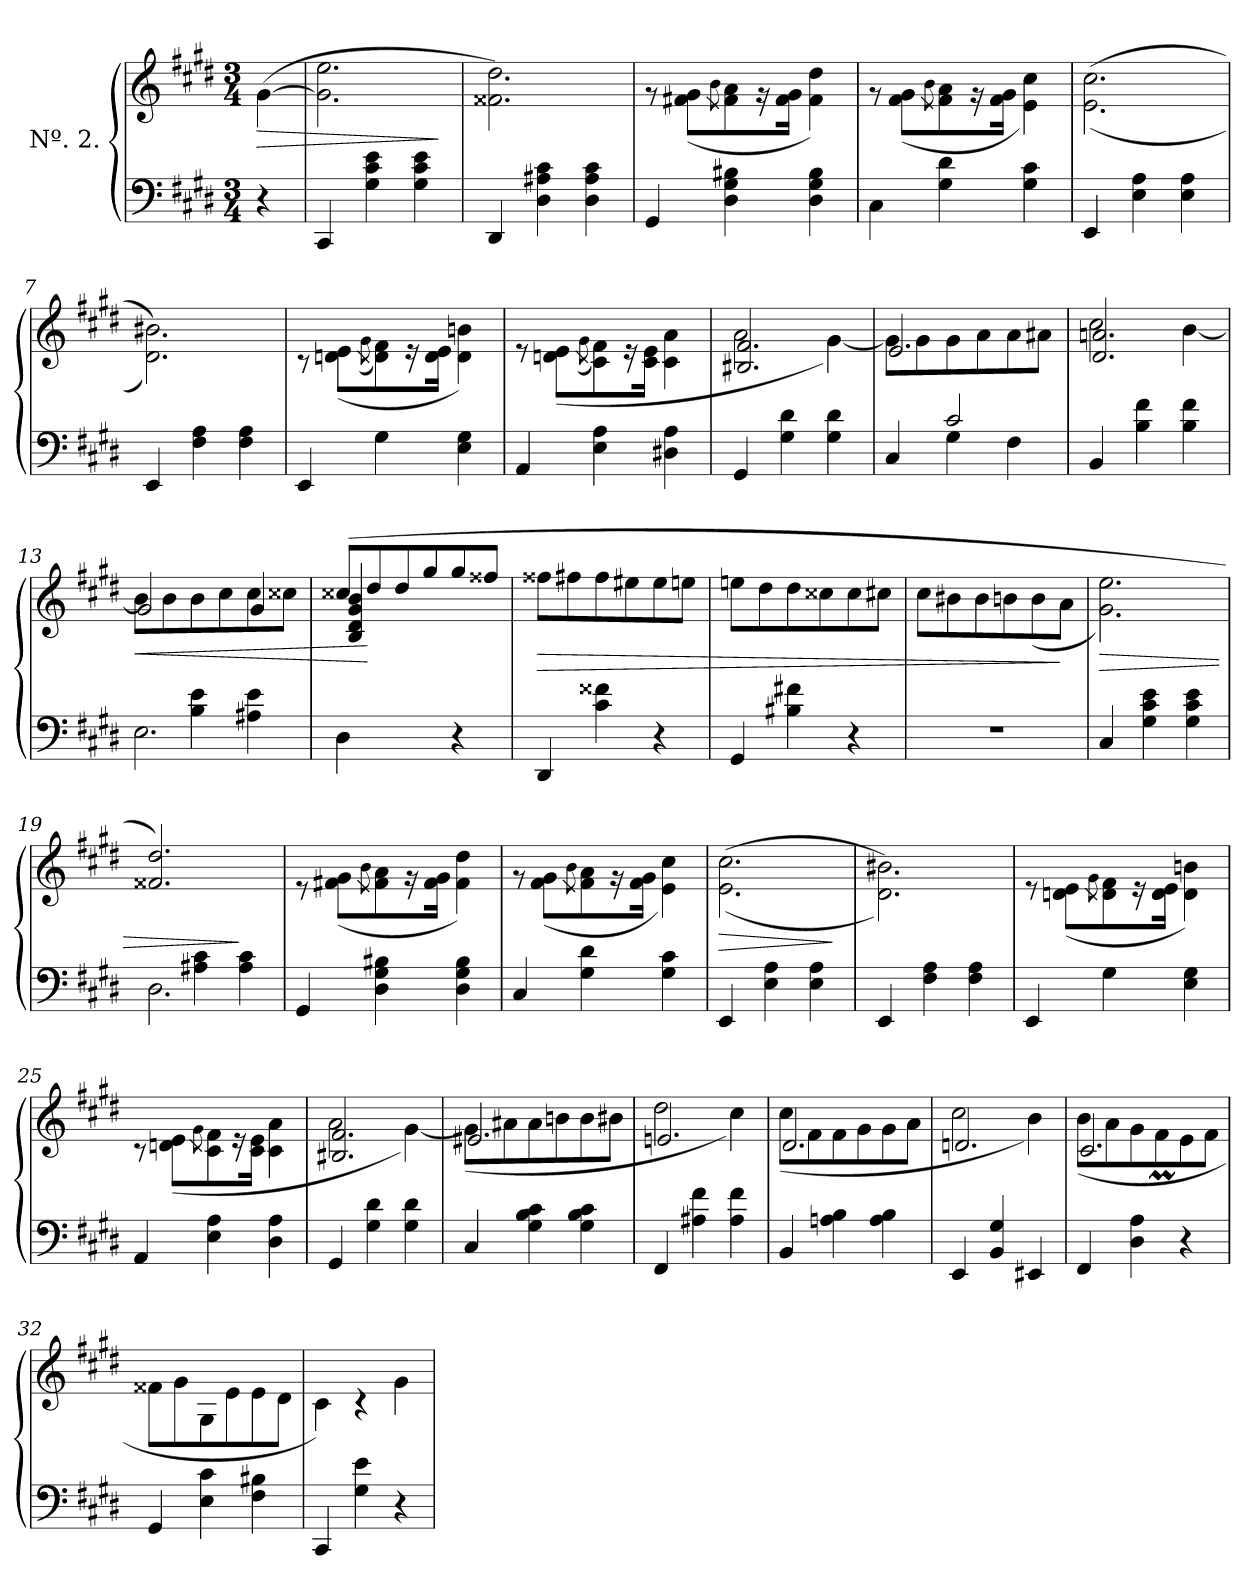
**kern	**kern	**dynam
*part1	*part1	*part1
*staff2	*staff1	*staff1/2
*I"Nº. 2.	*	*
*clefF4	*clefG2	*
*k[f#c#g#d#]	*k[f#c#g#d#]	*
*c#:	*c#:	*
*M3/4	*M3/4	*
=1	=1	=1
!	!	!LO:HP:b
*	*^	*
4r	4ryy	(<[4g#\	>
=2	=2	=2	=2
4CC#/	2.ryy	2.g#\] 2.ee\	.
4G#\ 4c#\ 4e\	.	.	.
4G#\ 4c#\ 4e\	.	.	.
*	*v	*v	*
.	.	]
=3	=3	=3
*	*^	*
4DD#/	2.ryy	2.f##X\ 2.dd#\)	.
4D#\ 4A#X\ 4c#\	.	.	.
4D#\ 4A#\ 4c#\	.	.	.
=4	=4	=4	=4
4GG#/	2.ryy	8r	.
.	.	(<8f#X\ 8g#\L	.
.	.	8qb\	.
4D#\ 4G#\ 4B#X\	.	8f#\ 8a\	.
.	.	16r	.
.	.	16f#\ 16g#\Jk	.
4D#\ 4G#\ 4B#\	.	4f#\ 4dd#\)	.
=5	=5	=5	=5
4C#\	2.ryy	8r	.
.	.	(<8f#\ 8g#\L	.
.	.	8qb\	.
4G#\ 4d#\	.	8f#\ 8a\	.
.	.	16r	.
.	.	16f#\ 16g#\Jk	.
4G#\ 4c#\	.	4e\ 4cc#\)	.
=6	=6	=6	=6
4EE/	2.ryy	(<(>2.e\ 2.cc#\	.
4E\ 4A\	.	.	.
4E\ 4A\	.	.	.
=7	=7	=7	=7
4EE/	2.ryy	2.d#\ 2.b#X\))	.
4F#\ 4A\	.	.	.
4F#\ 4A\	.	.	.
!!LO:LB:g=z	!!
=8	=8	=8	=8
4EE/	2.ryy	8r	.
.	.	(<8dn\ 8e\L	.
.	.	(>8qg#\	.
4G#\	.	8d\ 8f#\)	.
.	.	16r	.
.	.	16d\ 16e\Jk	.
4E\ 4G#\	.	4d\ 4bn\)	.
=9	=9	=9	=9
4AA/	2.ryy	8r	.
.	.	(>8dn\ 8e\L	.
.	.	(>8qg#\	.
4E\ 4A\	.	8c#\ 8f#\)	.
.	.	16r	.
.	.	16c#\ 16e\Jk	.
4D#X\ 4A\	.	4c#\ 4a\	.
=10	=10	=10	=10
*	*	*^	*
4GG#/	2.ryy	2a\	2.B#X/ 2.f#/	.
4G#\ 4d#\	.	.	.	.
4G#\ 4d#\	.	[4g#\)	.	.
=11	=11	=11	=11	=11
*^	*	*	*	*
4C#/	4ryy	2.ryy	8g#\L]	2.e/	.
.	.	.	8g#\	.	.
2c#/	4G#\	.	8g#\	.	.
.	.	.	8a\	.	.
.	4F#\	.	8a\	.	.
.	.	.	8a#X\J	.	.
*v	*v	*	*	*	*
=12	=12	=12	=12	=12
4BB/	2.ryy	2cc#\	2.d#/ 2.an/	.
4B\ 4f#\	.	.	.	.
4B\ 4f#\	.	[4b\	.	.
=13	=13	=13	=13	=13
*^	*	*	*	*
!	!	!	!	!	!LO:HP:b
4ryy	2.E\	2.ryy	8b\L]	2g#/	<
.	.	.	8b\	.	.
4B\ 4e\	.	.	8b\	.	.
.	.	.	8cc#\	.	.
4A#X\ 4e\	.	.	8cc#\	4g#/	.
.	.	.	8cc##X\J	.	.
*v	*v	*	*	*	*
!!LO:LB:g=z	!!	!!
=14	=14	=14	=14	=14
4D#\	2.ryy	(>8cc##X/L	4B/ 4d#/ 4g#/ 4b/	.
.	.	8dd#/	.	[
4ryy	.	8dd#/	2ryy	.
.	.	8gg#/	.	.
4r	.	8gg#/	.	.
.	.	8ff##X/J	.	.
*	*	*v	*v	*
=15	=15	=15	=15
!	!	!	!LO:HP:b
4DD#/	2.ryy	8ff##X\L	>
.	.	8ff#X\	.
4c#\ 4f##X\	.	8ff#\	.
.	.	8ee#X\	.
4r	.	8ee#\	.
.	.	8een\J	.
=16	=16	=16	=16
4GG#/	2.ryy	8een\L	.
.	.	8dd#\	.
4B#X\ 4f#X\	.	8dd#\	.
.	.	8cc##X\	.
4r	.	8cc##\	.
.	.	8cc#X\J	.
=17	=17	=17	=17
2.rF	2.ryy	8cc#\L	.
.	.	8b#X\	.
.	.	8b#\	.
.	.	8bn\	.
.	.	(<8b\	.
.	.	8a\J	]
=18	=18	=18	=18
!	!	!	!LO:HP:b
4C#/	2.ryy	2.g#\ 2.ee\)	>
4G#\ 4c#\ 4e\	.	.	.
4G#\ 4c#\ 4e\	.	.	.
=19	=19	=19	=19
*^	*	*^	*
4ryy	2.D#\	2.ryy	2ryy	2.f##X/ 2.dd#/)	.
4A#X\ 4c#\	.	.	.	.	.
4A#\ 4c#\	.	.	4ryy	.	]
*v	*v	*	*	*	*
*	*	*v	*v	*
!!LO:LB:g=z
=20	=20	=20	=20
4GG#/	2.ryy	8r	.
.	.	(<8f#X\ 8g#\L	.
.	.	8qb\	.
4D#\ 4G#\ 4B#X\	.	8f#\ 8a\	.
.	.	16r	.
.	.	16f#\ 16g#\Jk	.
4D#\ 4G#\ 4B#\	.	4f#\ 4dd#\)	.
=21	=21	=21	=21
4C#/	2.ryy	8r	.
.	.	(<8f#\ 8g#\L	.
.	.	8qb\	.
4G#\ 4d#\	.	8f#\ 8a\	.
.	.	16r	.
.	.	16f#\ 16g#\Jk	.
4G#\ 4c#\	.	4e\ 4cc#\)	.
=22	=22	=22	=22
!	!	!	!LO:HP:b
4EE/	2.ryy	(<(>2.e\ 2.cc#\	>
4E\ 4A\	.	.	.
4E\ 4A\	.	.	.
*	*v	*v	*
.	.	]
=23	=23	=23
*	*^	*
4EE/	2.ryy	2.d#\ 2.b#X\))	.
4F#\ 4A\	.	.	.
4F#\ 4A\	.	.	.
=24	=24	=24	=24
4EE/	2.ryy	8r	.
.	.	(<8dn\ 8e\L	.
.	.	8qg#\	.
4G#\	.	8d\ 8f#\	.
.	.	16r	.
.	.	16d\ 16e\Jk	.
4E\ 4G#\	.	4d\ 4bn\)	.
=25	=25	=25	=25
4AA/	2.ryy	8r	.
.	.	(>8dn\ 8e\L	.
.	.	8qg#\	.
4E\ 4A\	.	8c#\ 8f#\	.
.	.	16r	.
.	.	16c#\ 16e\Jk	.
4D#\ 4A\	.	4c#\ 4a\	.
!!LO:PB:g=z
=26	=26	=26	=26
*	*	*^	*
4GG#/	2.ryy	2a\	2.B#X/ 2.f#/	.
4G#\ 4d#\	.	.	.	.
4G#\ 4d#\	.	[4g#\)	.	.
=27	=27	=27	=27	=27
4C#/	2.ryy	(>8g#\L]	2.e#X/	.
.	.	8a#X\	.	.
4G#\ 4B\ 4c#\	.	8a#\	.	.
.	.	8bn\	.	.
4G#\ 4B\ 4c#\	.	8b\	.	.
.	.	8b#X\J	.	.
=28	=28	=28	=28	=28
4FF#/	2.ryy	2dd#\	2.en/	.
4A#X\ 4f#\	.	.	.	.
4A#\ 4f#\	.	4cc#\)	.	.
=29	=29	=29	=29	=29
4BB/	2.ryy	(<8cc#\L	2.d#/	.
.	.	8f#\	.	.
4An\ 4B\	.	8f#\	.	.
.	.	8g#\	.	.
4A\ 4B\	.	8g#\	.	.
.	.	8a\J	.	.
=30	=30	=30	=30	=30
4EE/	2.ryy	2cc#\	2.dn/	.
4BB/ 4G#/	.	.	.	.
4EE#X/	.	4b\)	.	.
=31	=31	=31	=31	=31
4FF#/	2.ryy	(>8b\L	2.c#/	.
.	.	8a\	.	.
4D#\ 4A\	.	8g#\	.	.
.	.	8f#M\	.	.
4r	.	8e\	.	.
.	.	8f#\J	.	.
*	*	*v	*v	*
=32	=32	=32	=32
4GG#/	2.ryy	8f##X\L	.
.	.	8g#\	.
4E\ 4c#\	.	8G#\	.
.	.	8e\	.
4F#\ 4B#X\	.	8e\	.
.	.	8d#\J	.
!!LO:LB:g=z	!!
=33	=33	=33	=33
4CC#/	2.ryy	4c#\)	.
4G#\ 4e\	.	4r	.
4r	.	4g#\	.
*	*v	*v	*
=	=	=
*-	*-	*-
